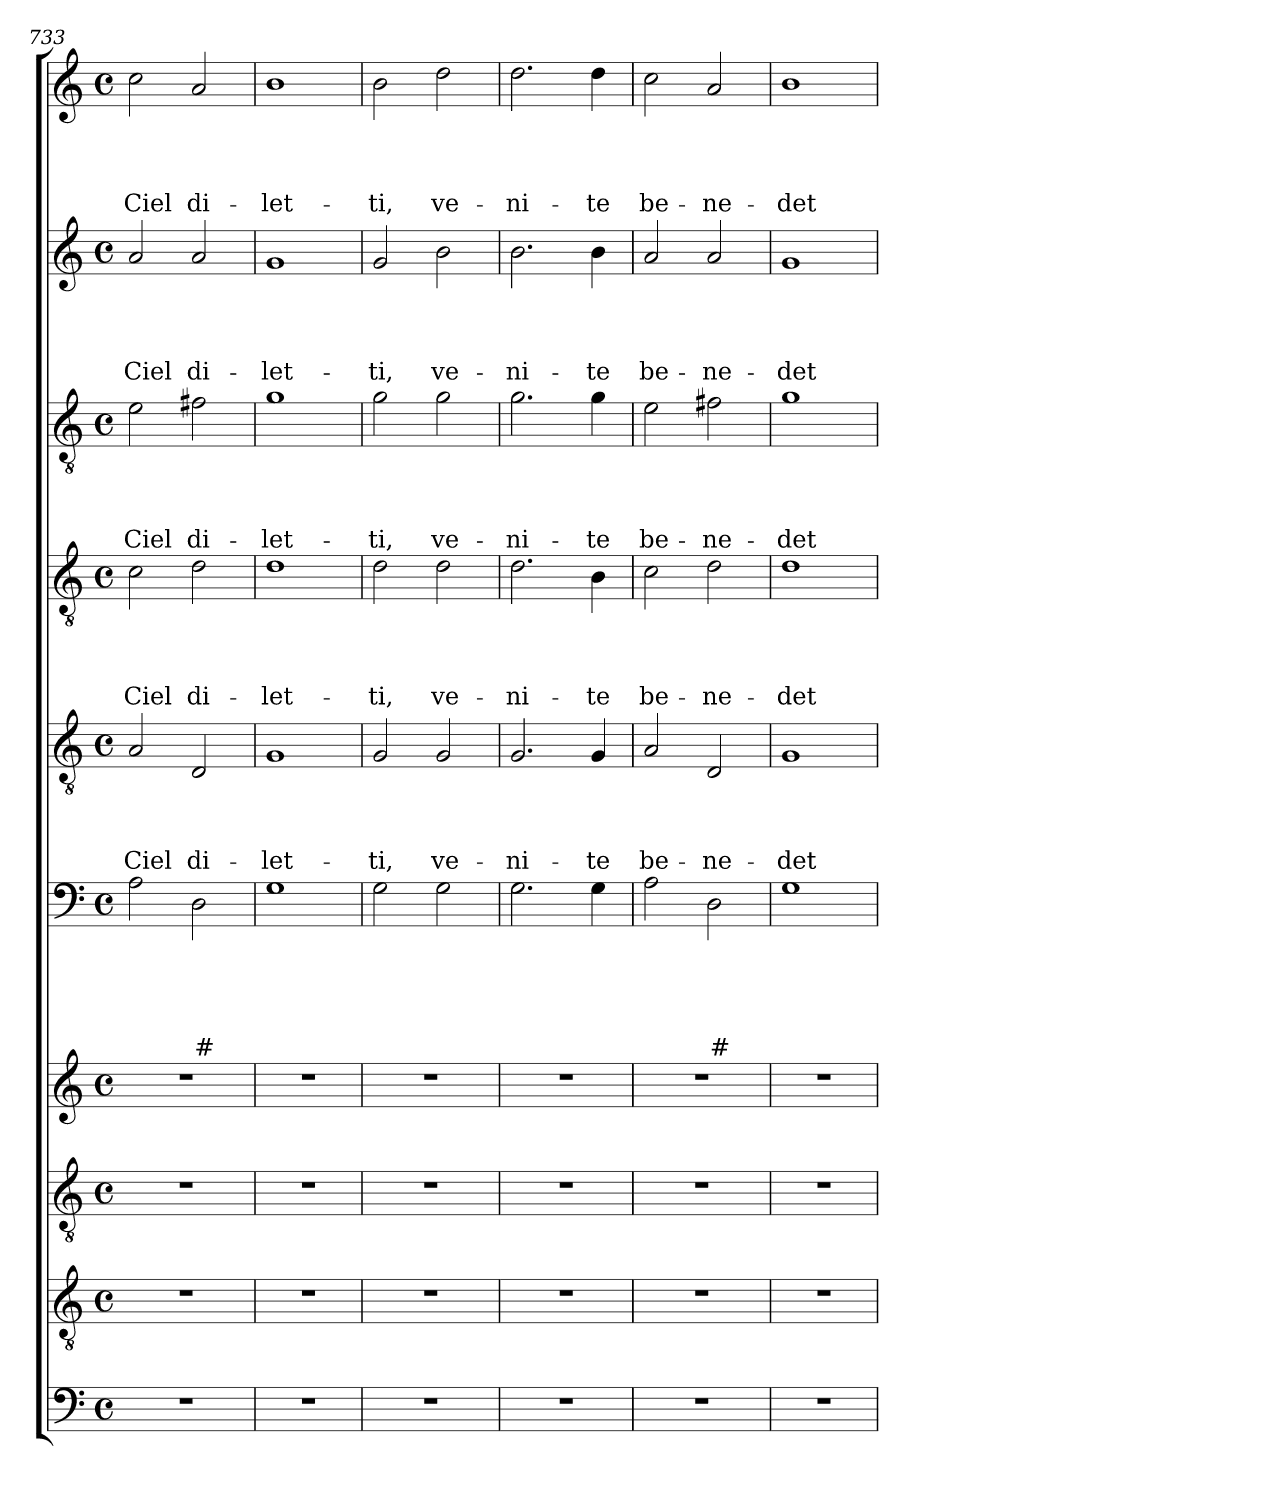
**kern	**kern	**kern	**kern	**kern	**text	**text	**text	**text	**text	**kern	**text	**text	**text	**text	**kern	**text	**text	**text	**text	**kern	**text	**text	**text	**text	**kern	**text	**text	**text	**text	**kern	**text	**text	**text	**text
*part10	*part9	*part8	*part7	*part6	*part6	*part6	*part6	*part6	*part6	*part5	*part5	*part5	*part5	*part5	*part4	*part4	*part4	*part4	*part4	*part3	*part3	*part3	*part3	*part3	*part2	*part2	*part2	*part2	*part2	*part1	*part1	*part1	*part1	*part1
*staff10	*staff9	*staff8	*staff7	*staff6	*staff6	*staff6	*staff6	*staff6	*staff6	*staff5	*staff5	*staff5	*staff5	*staff5	*staff4	*staff4	*staff4	*staff4	*staff4	*staff3	*staff3	*staff3	*staff3	*staff3	*staff2	*staff2	*staff2	*staff2	*staff2	*staff1	*staff1	*staff1	*staff1	*staff1
*clefF4	*clefGv2	*clefGv2	*clefG2	*clefF4	*	*	*	*	*	*clefGv2	*	*	*	*	*clefGv2	*	*	*	*	*clefGv2	*	*	*	*	*clefG2	*	*	*	*	*clefG2	*	*	*	*
*k[]	*k[]	*k[]	*k[]	*k[]	*	*	*	*	*	*k[]	*	*	*	*	*k[]	*	*	*	*	*k[]	*	*	*	*	*k[]	*	*	*	*	*k[]	*	*	*	*
*C:	*C:	*C:	*C:	*C:	*	*	*	*	*	*C:	*	*	*	*	*C:	*	*	*	*	*C:	*	*	*	*	*C:	*	*	*	*	*C:	*	*	*	*
*M4/4	*M4/4	*M4/4	*M4/4	*M4/4	*	*	*	*	*	*M4/4	*	*	*	*	*M4/4	*	*	*	*	*M4/4	*	*	*	*	*M4/4	*	*	*	*	*M4/4	*	*	*	*
*met(c)	*met(c)	*met(c)	*met(c)	*met(c)	*	*	*	*	*	*met(c)	*	*	*	*	*met(c)	*	*	*	*	*met(c)	*	*	*	*	*met(c)	*	*	*	*	*met(c)	*	*	*	*
=733	=733	=733	=733	=733	=733	=733	=733	=733	=733	=733	=733	=733	=733	=733	=733	=733	=733	=733	=733	=733	=733	=733	=733	=733	=733	=733	=733	=733	=733	=733	=733	=733	=733	=733
1r	1r	1r	1r	2A\	.	.	.	.	.	2A/	.	.	.	Ciel	2c\	.	.	.	Ciel	2e\	.	.	.	Ciel	2a/	.	.	.	Ciel	2cc\	.	.	.	Ciel
.	.	.	.	2D\	.	.	.	.	#	2D/	.	.	.	di-	2d\	.	.	.	di-	2f#X\	.	.	.	di-	2a/	.	.	.	di-	2a/	.	.	.	di-
=734	=734	=734	=734	=734	=734	=734	=734	=734	=734	=734	=734	=734	=734	=734	=734	=734	=734	=734	=734	=734	=734	=734	=734	=734	=734	=734	=734	=734	=734	=734	=734	=734	=734	=734
1r	1r	1r	1r	1G	.	.	.	.	.	1G	.	.	.	-let-	1d	.	.	.	-let-	1g	.	.	.	-let-	1g	.	.	.	-let-	1b	.	.	.	-let-
=735	=735	=735	=735	=735	=735	=735	=735	=735	=735	=735	=735	=735	=735	=735	=735	=735	=735	=735	=735	=735	=735	=735	=735	=735	=735	=735	=735	=735	=735	=735	=735	=735	=735	=735
1r	1r	1r	1r	2G\	.	.	.	.	.	2G/	.	.	.	-ti,	2d\	.	.	.	-ti,	2g\	.	.	.	-ti,	2g/	.	.	.	-ti,	2b\	.	.	.	-ti,
.	.	.	.	2G\	.	.	.	.	.	2G/	.	.	.	ve-	2d\	.	.	.	ve-	2g\	.	.	.	ve-	2b\	.	.	.	ve-	2dd\	.	.	.	ve-
=736	=736	=736	=736	=736	=736	=736	=736	=736	=736	=736	=736	=736	=736	=736	=736	=736	=736	=736	=736	=736	=736	=736	=736	=736	=736	=736	=736	=736	=736	=736	=736	=736	=736	=736
1r	1r	1r	1r	2.G\	.	.	.	.	.	2.G/	.	.	.	-ni-	2.d\	.	.	.	-ni-	2.g\	.	.	.	-ni-	2.b\	.	.	.	-ni-	2.dd\	.	.	.	-ni-
.	.	.	.	4G\	.	.	.	.	.	4G/	.	.	.	-te	4B\	.	.	.	-te	4g\	.	.	.	-te	4b\	.	.	.	-te	4dd\	.	.	.	-te
=737	=737	=737	=737	=737	=737	=737	=737	=737	=737	=737	=737	=737	=737	=737	=737	=737	=737	=737	=737	=737	=737	=737	=737	=737	=737	=737	=737	=737	=737	=737	=737	=737	=737	=737
1r	1r	1r	1r	2A\	.	.	.	.	.	2A/	.	.	.	be-	2c\	.	.	.	be-	2e\	.	.	.	be-	2a/	.	.	.	be-	2cc\	.	.	.	be-
.	.	.	.	2D\	.	.	.	.	#	2D/	.	.	.	-ne-	2d\	.	.	.	-ne-	2f#X\	.	.	.	-ne-	2a/	.	.	.	-ne-	2a/	.	.	.	-ne-
=738	=738	=738	=738	=738	=738	=738	=738	=738	=738	=738	=738	=738	=738	=738	=738	=738	=738	=738	=738	=738	=738	=738	=738	=738	=738	=738	=738	=738	=738	=738	=738	=738	=738	=738
1r	1r	1r	1r	1G	.	.	.	.	.	1G	.	.	.	-det-	1d	.	.	.	-det-	1g	.	.	.	-det-	1g	.	.	.	-det-	1b	.	.	.	-det-
=	=	=	=	=	=	=	=	=	=	=	=	=	=	=	=	=	=	=	=	=	=	=	=	=	=	=	=	=	=	=	=	=	=	=
*-	*-	*-	*-	*-	*-	*-	*-	*-	*-	*-	*-	*-	*-	*-	*-	*-	*-	*-	*-	*-	*-	*-	*-	*-	*-	*-	*-	*-	*-	*-	*-	*-	*-	*-
